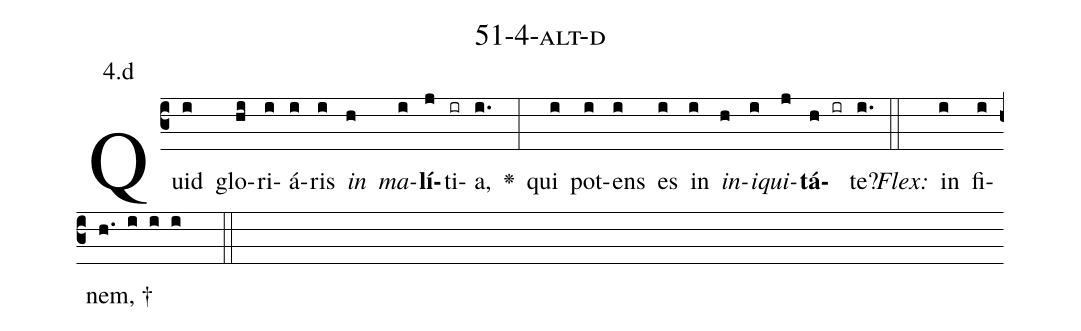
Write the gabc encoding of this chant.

name: 51-4-alt-d;
annotation: 4.d;
%%
(c3)Quid(i) glo(hi)ri(i)á(i)ris(i) <i>in</i>(h) <i>ma</i>(i)<b>lí</b>(j)ti(ir)a,(i.) <v>\greheightstar</v>(:) qui(i) pot(i)ens(i) es(i) in(i) <i>in</i>(h)<i>i</i>(i)<i>qui</i>(j)<b>tá</b>(h ir)te?(i.) (::)
<i>Flex:</i>()  in(i) fi(i)nem, †(h. i i i  ::)

%E(i) u(h) o(i) u(j) a(h) e.(i.) (::)
